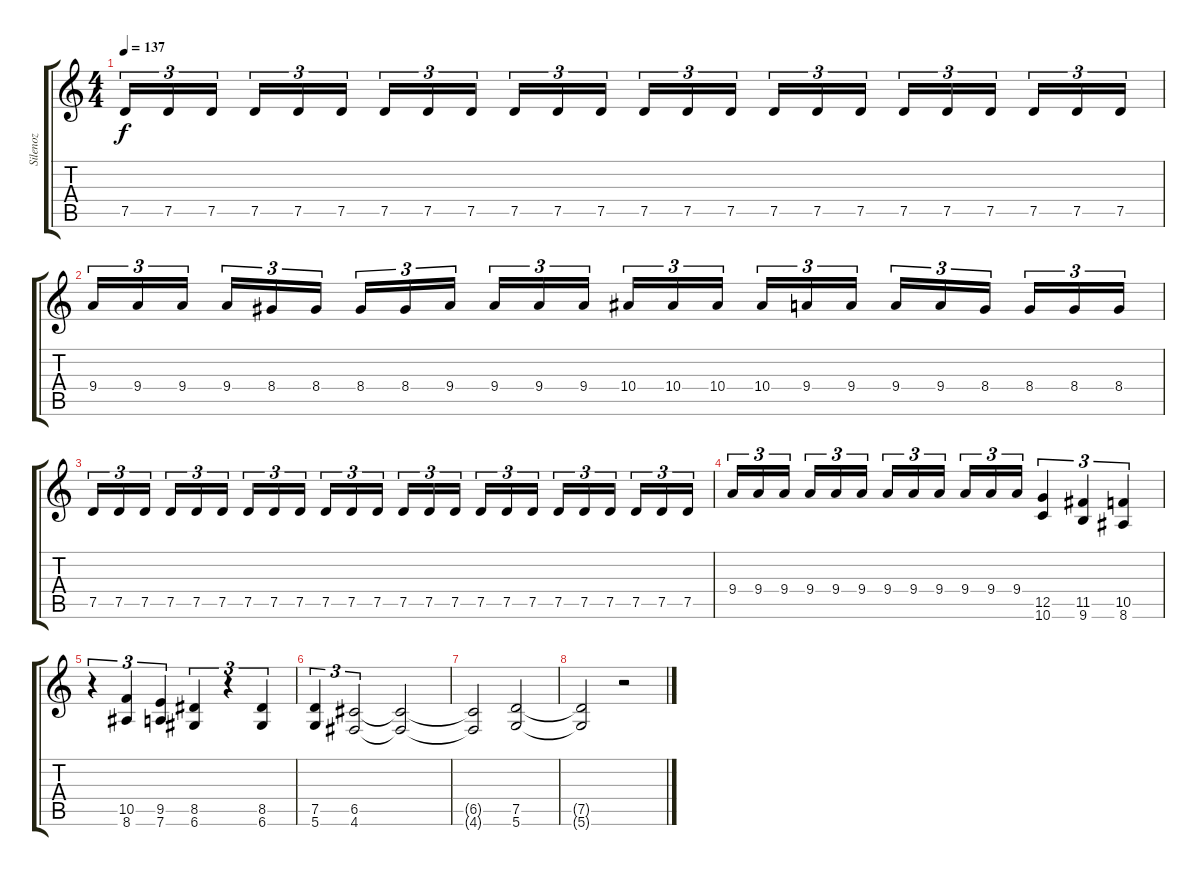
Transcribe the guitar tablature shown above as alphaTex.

\track ("Silenoz" "Silenoz") {instrument distortionguitar}
\staff {score tabs}
\tuning (D4 A3 F3 C3 G2 D2) {hide}
\ts (4 4)
\tempo 137
\clef g2
\ks c
7.5.16{tu (3 2) dy f} 7.5.16{tu (3 2)} 7.5.16{tu (3 2) beam splitsecondary} 7.5.16{tu (3 2)} 7.5.16{tu (3 2)} 7.5.16{tu (3 2)} 7.5.16{tu (3 2)} 7.5.16{tu (3 2)} 7.5.16{tu (3 2) beam splitsecondary} 7.5.16{tu (3 2)} 7.5.16{tu (3 2)} 7.5.16{tu (3 2)} 7.5.16{tu (3 2)} 7.5.16{tu (3 2)} 7.5.16{tu (3 2) beam splitsecondary} 7.5.16{tu (3 2)} 7.5.16{tu (3 2)} 7.5.16{tu (3 2)} 7.5.16{tu (3 2)} 7.5.16{tu (3 2)} 7.5.16{tu (3 2) beam splitsecondary} 7.5.16{tu (3 2)} 7.5.16{tu (3 2)} 7.5.16{tu (3 2)} |
9.4.16{tu (3 2)} 9.4.16{tu (3 2)} 9.4.16{tu (3 2) beam splitsecondary} 9.4.16{tu (3 2)} 8.4.16{tu (3 2)} 8.4.16{tu (3 2)} 8.4.16{tu (3 2)} 8.4.16{tu (3 2)} 9.4.16{tu (3 2) beam splitsecondary} 9.4.16{tu (3 2)} 9.4.16{tu (3 2)} 9.4.16{tu (3 2)} 10.4.16{tu (3 2)} 10.4.16{tu (3 2)} 10.4.16{tu (3 2) beam splitsecondary} 10.4.16{tu (3 2)} 9.4.16{tu (3 2)} 9.4.16{tu (3 2)} 9.4.16{tu (3 2)} 9.4.16{tu (3 2)} 8.4.16{tu (3 2) beam splitsecondary} 8.4.16{tu (3 2)} 8.4.16{tu (3 2)} 8.4.16{tu (3 2)} |
7.5.16{tu (3 2)} 7.5.16{tu (3 2)} 7.5.16{tu (3 2) beam splitsecondary} 7.5.16{tu (3 2)} 7.5.16{tu (3 2)} 7.5.16{tu (3 2)} 7.5.16{tu (3 2)} 7.5.16{tu (3 2)} 7.5.16{tu (3 2) beam splitsecondary} 7.5.16{tu (3 2)} 7.5.16{tu (3 2)} 7.5.16{tu (3 2)} 7.5.16{tu (3 2)} 7.5.16{tu (3 2)} 7.5.16{tu (3 2) beam splitsecondary} 7.5.16{tu (3 2)} 7.5.16{tu (3 2)} 7.5.16{tu (3 2)} 7.5.16{tu (3 2)} 7.5.16{tu (3 2)} 7.5.16{tu (3 2) beam splitsecondary} 7.5.16{tu (3 2)} 7.5.16{tu (3 2)} 7.5.16{tu (3 2)} |
9.4.16{tu (3 2)} 9.4.16{tu (3 2)} 9.4.16{tu (3 2) beam splitsecondary} 9.4.16{tu (3 2)} 9.4.16{tu (3 2)} 9.4.16{tu (3 2)} 9.4.16{tu (3 2)} 9.4.16{tu (3 2)} 9.4.16{tu (3 2) beam splitsecondary} 9.4.16{tu (3 2)} 9.4.16{tu (3 2)} 9.4.16{tu (3 2)} (12.5 10.6).4{tu (3 2)} (11.5 9.6).4{tu (3 2)} (10.5 8.6).4{tu (3 2)} |
r.4{tu (3 2)} (10.5 8.6).4{tu (3 2)} (9.5 7.6).4{tu (3 2)} (8.5 6.6).4{tu (3 2)} r.4{tu (3 2)} (8.5 6.6).4{tu (3 2)} |
(7.5 5.6).4{tu (3 2)} (6.5 4.6).2{tu (3 2)} (6.5{t} 4.6{t}).2 |
(6.5{t} 4.6{t}).2 (7.5 5.6).2 |
(7.5{t} 5.6{t}).2 r.2
